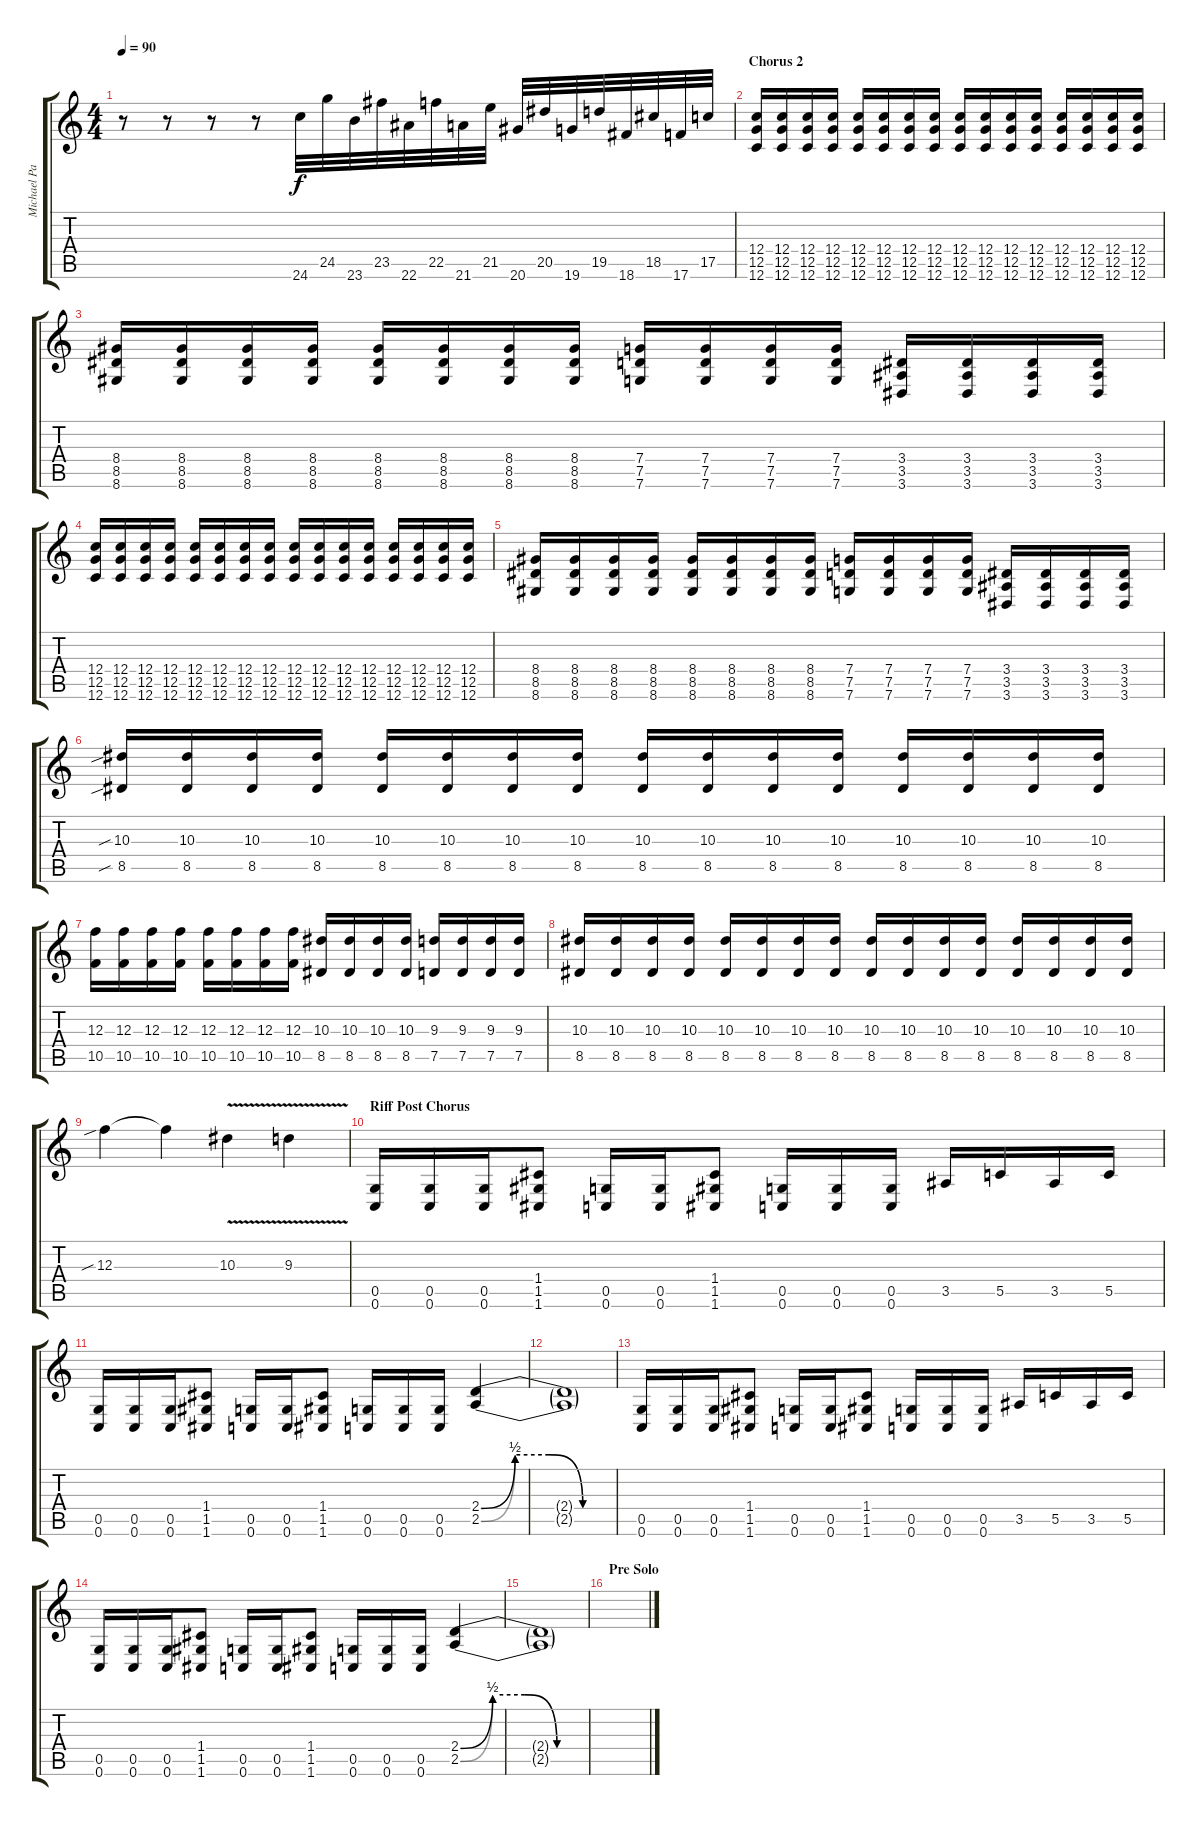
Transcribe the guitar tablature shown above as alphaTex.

\track ("Michael Padget" "Michael Pa") {instrument distortionguitar}
\staff {score tabs}
\tuning (D4 A3 F3 C3 G2 C2) {hide}
\ts (4 4)
\tempo 90
\clef g2
\ks c
r.8{dy f} r.8 r.8 r.8 24.6.32{instrument guitarfretnoise} 24.5.32 23.6.32 23.5.32 22.6.32 22.5.32 21.6.32 21.5.32 20.6.32 20.5.32 19.6.32 19.5.32 18.6.32 18.5.32 17.6.32 17.5.32 |
\section ("" "Chorus 2")
(12.4 12.5 12.6).16 (12.4 12.5 12.6).16 (12.4 12.5 12.6).16 (12.4 12.5 12.6).16 (12.4 12.5 12.6).16 (12.4 12.5 12.6).16 (12.4 12.5 12.6).16 (12.4 12.5 12.6).16 (12.4 12.5 12.6).16 (12.4 12.5 12.6).16 (12.4 12.5 12.6).16 (12.4 12.5 12.6).16 (12.4 12.5 12.6).16 (12.4 12.5 12.6).16 (12.4 12.5 12.6).16 (12.4 12.5 12.6).16 |
(8.4 8.5 8.6).16 (8.4 8.5 8.6).16 (8.4 8.5 8.6).16 (8.4 8.5 8.6).16 (8.4 8.5 8.6).16 (8.4 8.5 8.6).16 (8.4 8.5 8.6).16 (8.4 8.5 8.6).16 (7.4 7.5 7.6).16 (7.4 7.5 7.6).16 (7.4 7.5 7.6).16 (7.4 7.5 7.6).16 (3.4 3.5 3.6).16 (3.4 3.5 3.6).16 (3.4 3.5 3.6).16 (3.4 3.5 3.6).16 |
(12.4 12.5 12.6).16 (12.4 12.5 12.6).16 (12.4 12.5 12.6).16 (12.4 12.5 12.6).16 (12.4 12.5 12.6).16 (12.4 12.5 12.6).16 (12.4 12.5 12.6).16 (12.4 12.5 12.6).16 (12.4 12.5 12.6).16 (12.4 12.5 12.6).16 (12.4 12.5 12.6).16 (12.4 12.5 12.6).16 (12.4 12.5 12.6).16 (12.4 12.5 12.6).16 (12.4 12.5 12.6).16 (12.4 12.5 12.6).16 |
(8.4 8.5 8.6).16 (8.4 8.5 8.6).16 (8.4 8.5 8.6).16 (8.4 8.5 8.6).16 (8.4 8.5 8.6).16 (8.4 8.5 8.6).16 (8.4 8.5 8.6).16 (8.4 8.5 8.6).16 (7.4 7.5 7.6).16 (7.4 7.5 7.6).16 (7.4 7.5 7.6).16 (7.4 7.5 7.6).16 (3.4 3.5 3.6).16 (3.4 3.5 3.6).16 (3.4 3.5 3.6).16 (3.4 3.5 3.6).16 |
(10.3{sib} 8.5{sib}).16{instrument distortionguitar} (10.3 8.5).16 (10.3 8.5).16 (10.3 8.5).16 (10.3 8.5).16 (10.3 8.5).16 (10.3 8.5).16 (10.3 8.5).16 (10.3 8.5).16 (10.3 8.5).16 (10.3 8.5).16 (10.3 8.5).16 (10.3 8.5).16 (10.3 8.5).16 (10.3 8.5).16 (10.3 8.5).16 |
(12.3 10.5).16 (12.3 10.5).16 (12.3 10.5).16 (12.3 10.5).16 (12.3 10.5).16 (12.3 10.5).16 (12.3 10.5).16 (12.3 10.5).16 (10.3 8.5).16 (10.3 8.5).16 (10.3 8.5).16 (10.3 8.5).16 (9.3 7.5).16 (9.3 7.5).16 (9.3 7.5).16 (9.3 7.5).16 |
(10.3 8.5).16{instrument distortionguitar} (10.3 8.5).16 (10.3 8.5).16 (10.3 8.5).16 (10.3 8.5).16 (10.3 8.5).16 (10.3 8.5).16 (10.3 8.5).16 (10.3 8.5).16 (10.3 8.5).16 (10.3 8.5).16 (10.3 8.5).16 (10.3 8.5).16 (10.3 8.5).16 (10.3 8.5).16 (10.3 8.5).16 |
12.3{sib}.4 12.3{t}.4 10.3{v}.4 9.3{v}.4 |
\section ("" "Riff Post Chorus")
(0.5 0.6).16 (0.5 0.6).16 (0.5 0.6).16 (1.4 1.5 1.6).8 (0.5 0.6).16 (0.5 0.6).16 (1.4 1.5 1.6).8 (0.5 0.6).16 (0.5 0.6).16 (0.5 0.6).16 3.5.16 5.5.16 3.5.16 5.5.16 |
(0.5 0.6).16 (0.5 0.6).16 (0.5 0.6).16 (1.4 1.5 1.6).8 (0.5 0.6).16 (0.5 0.6).16 (1.4 1.5 1.6).8 (0.5 0.6).16 (0.5 0.6).16 (0.5 0.6).16 (2.4{be (custom 0 0 15 2 30 2 45 0 60 0)} 2.5{be (custom 0 0 15 2 30 2 45 0 60 0)}).4 |
(2.4{t} 2.5{t}).1 |
(0.5 0.6).16 (0.5 0.6).16 (0.5 0.6).16 (1.4 1.5 1.6).8 (0.5 0.6).16 (0.5 0.6).16 (1.4 1.5 1.6).8 (0.5 0.6).16 (0.5 0.6).16 (0.5 0.6).16 3.5.16 5.5.16 3.5.16 5.5.16 |
(0.5 0.6).16 (0.5 0.6).16 (0.5 0.6).16 (1.4 1.5 1.6).8 (0.5 0.6).16 (0.5 0.6).16 (1.4 1.5 1.6).8 (0.5 0.6).16 (0.5 0.6).16 (0.5 0.6).16 (2.4{be (custom 0 0 15 2 30 2 45 0 60 0)} 2.5{be (custom 0 0 15 2 30 2 45 0 60 0)}).4 |
(2.4{t} 2.5{t}).1 |
\section ("" "Pre Solo")
